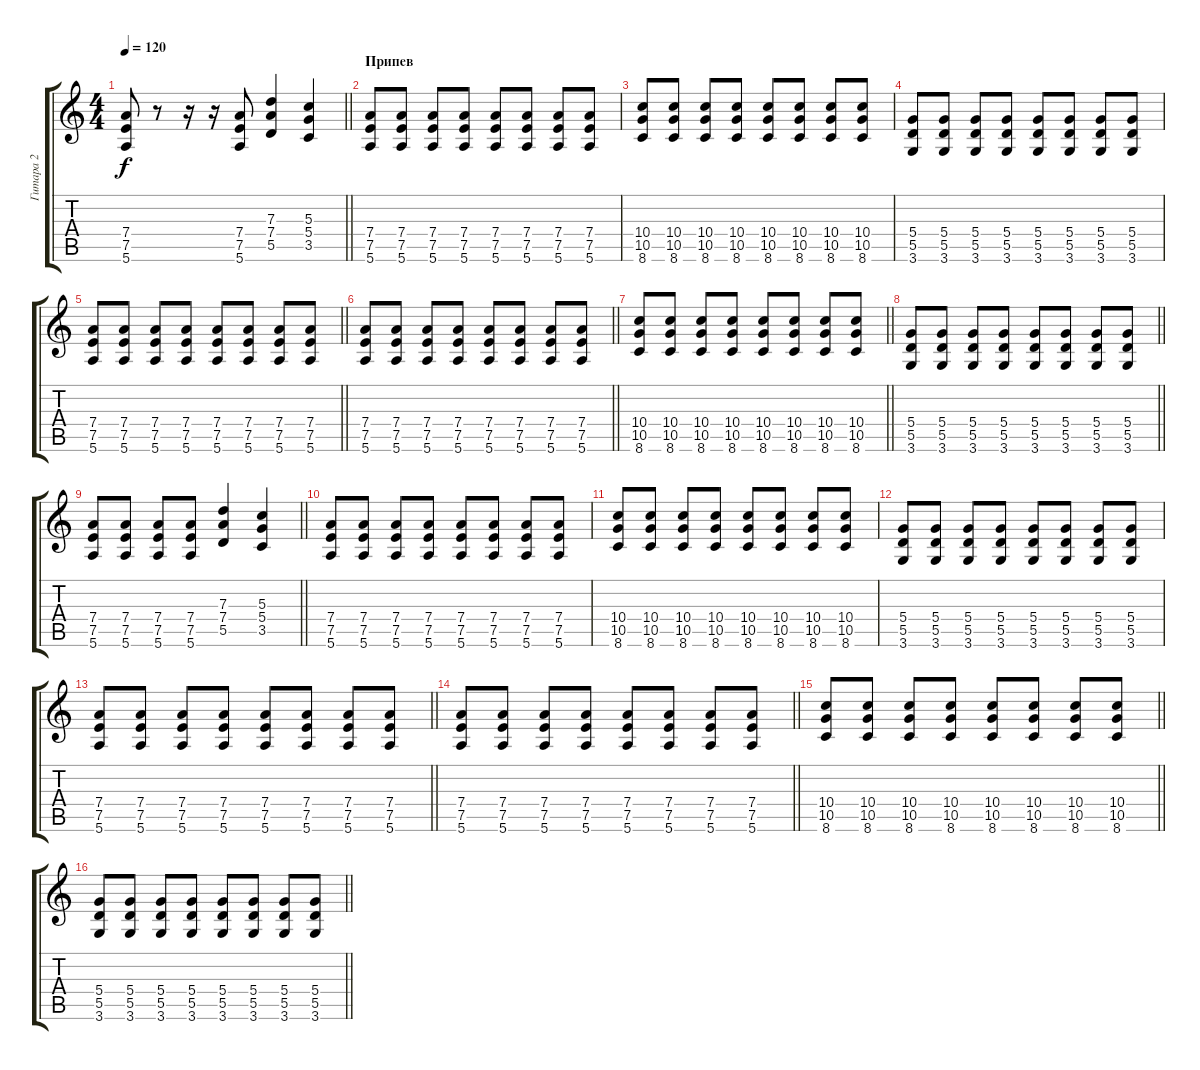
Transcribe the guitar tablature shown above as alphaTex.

\track ("Гитара 2" "Гитара 2") {instrument distortionguitar}
\staff {score tabs}
\tuning (E4 B3 G3 D3 A2 E2) {hide}
\ts (4 4)
\tempo 120
\clef g2
\barLineRight lightlight
\ks c
(7.4 7.5 5.6).8{dy f} r.8 r.16 r.16 (7.4 7.5 5.6).8 (7.3 7.4 5.5).4 (5.3 5.4 3.5).4 |
\section ("" "Припев")
(7.4 7.5 5.6).8 (7.4 7.5 5.6).8 (7.4 7.5 5.6).8 (7.4 7.5 5.6).8 (7.4 7.5 5.6).8 (7.4 7.5 5.6).8 (7.4 7.5 5.6).8 (7.4 7.5 5.6).8 |
(10.4 10.5 8.6).8 (10.4 10.5 8.6).8 (10.4 10.5 8.6).8 (10.4 10.5 8.6).8 (10.4 10.5 8.6).8 (10.4 10.5 8.6).8 (10.4 10.5 8.6).8 (10.4 10.5 8.6).8 |
(5.4 5.5 3.6).8 (5.4 5.5 3.6).8 (5.4 5.5 3.6).8 (5.4 5.5 3.6).8 (5.4 5.5 3.6).8 (5.4 5.5 3.6).8 (5.4 5.5 3.6).8 (5.4 5.5 3.6).8 |
\barLineRight lightlight
(7.4 7.5 5.6).8 (7.4 7.5 5.6).8 (7.4 7.5 5.6).8 (7.4 7.5 5.6).8 (7.4 7.5 5.6).8 (7.4 7.5 5.6).8 (7.4 7.5 5.6).8 (7.4 7.5 5.6).8 |
\barLineRight lightlight
(7.4 7.5 5.6).8 (7.4 7.5 5.6).8 (7.4 7.5 5.6).8 (7.4 7.5 5.6).8 (7.4 7.5 5.6).8 (7.4 7.5 5.6).8 (7.4 7.5 5.6).8 (7.4 7.5 5.6).8 |
\barLineRight lightlight
(10.4 10.5 8.6).8 (10.4 10.5 8.6).8 (10.4 10.5 8.6).8 (10.4 10.5 8.6).8 (10.4 10.5 8.6).8 (10.4 10.5 8.6).8 (10.4 10.5 8.6).8 (10.4 10.5 8.6).8 |
\barLineRight lightlight
(5.4 5.5 3.6).8 (5.4 5.5 3.6).8 (5.4 5.5 3.6).8 (5.4 5.5 3.6).8 (5.4 5.5 3.6).8 (5.4 5.5 3.6).8 (5.4 5.5 3.6).8 (5.4 5.5 3.6).8 |
\barLineRight lightlight
(7.4 7.5 5.6).8 (7.4 7.5 5.6).8 (7.4 7.5 5.6).8 (7.4 7.5 5.6).8 (7.3 7.4 5.5).4 (5.3 5.4 3.5).4 |
(7.4 7.5 5.6).8 (7.4 7.5 5.6).8 (7.4 7.5 5.6).8 (7.4 7.5 5.6).8 (7.4 7.5 5.6).8 (7.4 7.5 5.6).8 (7.4 7.5 5.6).8 (7.4 7.5 5.6).8 |
(10.4 10.5 8.6).8 (10.4 10.5 8.6).8 (10.4 10.5 8.6).8 (10.4 10.5 8.6).8 (10.4 10.5 8.6).8 (10.4 10.5 8.6).8 (10.4 10.5 8.6).8 (10.4 10.5 8.6).8 |
(5.4 5.5 3.6).8 (5.4 5.5 3.6).8 (5.4 5.5 3.6).8 (5.4 5.5 3.6).8 (5.4 5.5 3.6).8 (5.4 5.5 3.6).8 (5.4 5.5 3.6).8 (5.4 5.5 3.6).8 |
\barLineRight lightlight
(7.4 7.5 5.6).8 (7.4 7.5 5.6).8 (7.4 7.5 5.6).8 (7.4 7.5 5.6).8 (7.4 7.5 5.6).8 (7.4 7.5 5.6).8 (7.4 7.5 5.6).8 (7.4 7.5 5.6).8 |
\barLineRight lightlight
(7.4 7.5 5.6).8 (7.4 7.5 5.6).8 (7.4 7.5 5.6).8 (7.4 7.5 5.6).8 (7.4 7.5 5.6).8 (7.4 7.5 5.6).8 (7.4 7.5 5.6).8 (7.4 7.5 5.6).8 |
\barLineRight lightlight
(10.4 10.5 8.6).8 (10.4 10.5 8.6).8 (10.4 10.5 8.6).8 (10.4 10.5 8.6).8 (10.4 10.5 8.6).8 (10.4 10.5 8.6).8 (10.4 10.5 8.6).8 (10.4 10.5 8.6).8 |
\barLineRight lightlight
(5.4 5.5 3.6).8 (5.4 5.5 3.6).8 (5.4 5.5 3.6).8 (5.4 5.5 3.6).8 (5.4 5.5 3.6).8 (5.4 5.5 3.6).8 (5.4 5.5 3.6).8 (5.4 5.5 3.6).8
